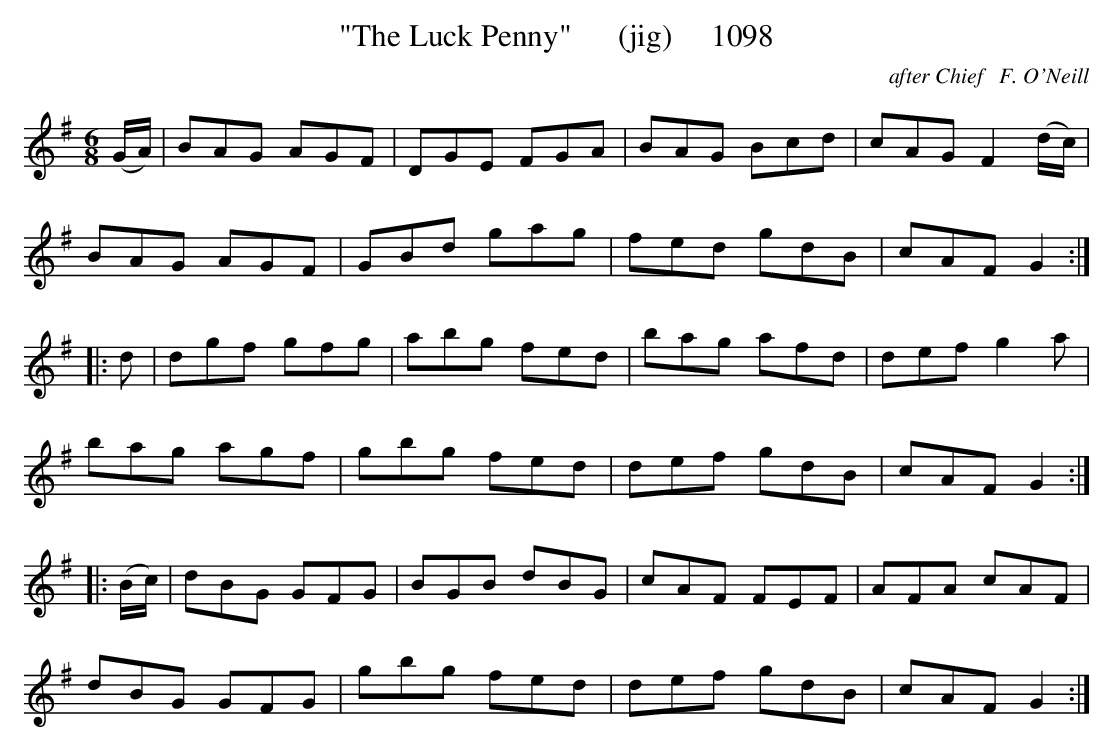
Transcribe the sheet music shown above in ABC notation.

X:1
T:"The Luck Penny"      (jig)     1098
C:after Chief   F. O'Neill
BRENNAN July 2003 (HTTP://WWW.SOSYOURMOM.COM)
M:6/8
L:1/8
K:G
(G/2A/2)|BAG AGF|DGE FGA|BAG Bcd|cAG F2(d/2c/2)|
BAG AGF|GBd gag|fed gdB|cAF G2:|
|:d|dgf gfg|abg fed|bag afd|def g2a|
bag agf|gbg fed|def gdB|cAF G2:|
|:(B/2c/2)|dBG GFG|BGB dBG|cAF FEF|AFA cAF|
dBG GFG|gbg fed|def gdB|cAF G2:|
